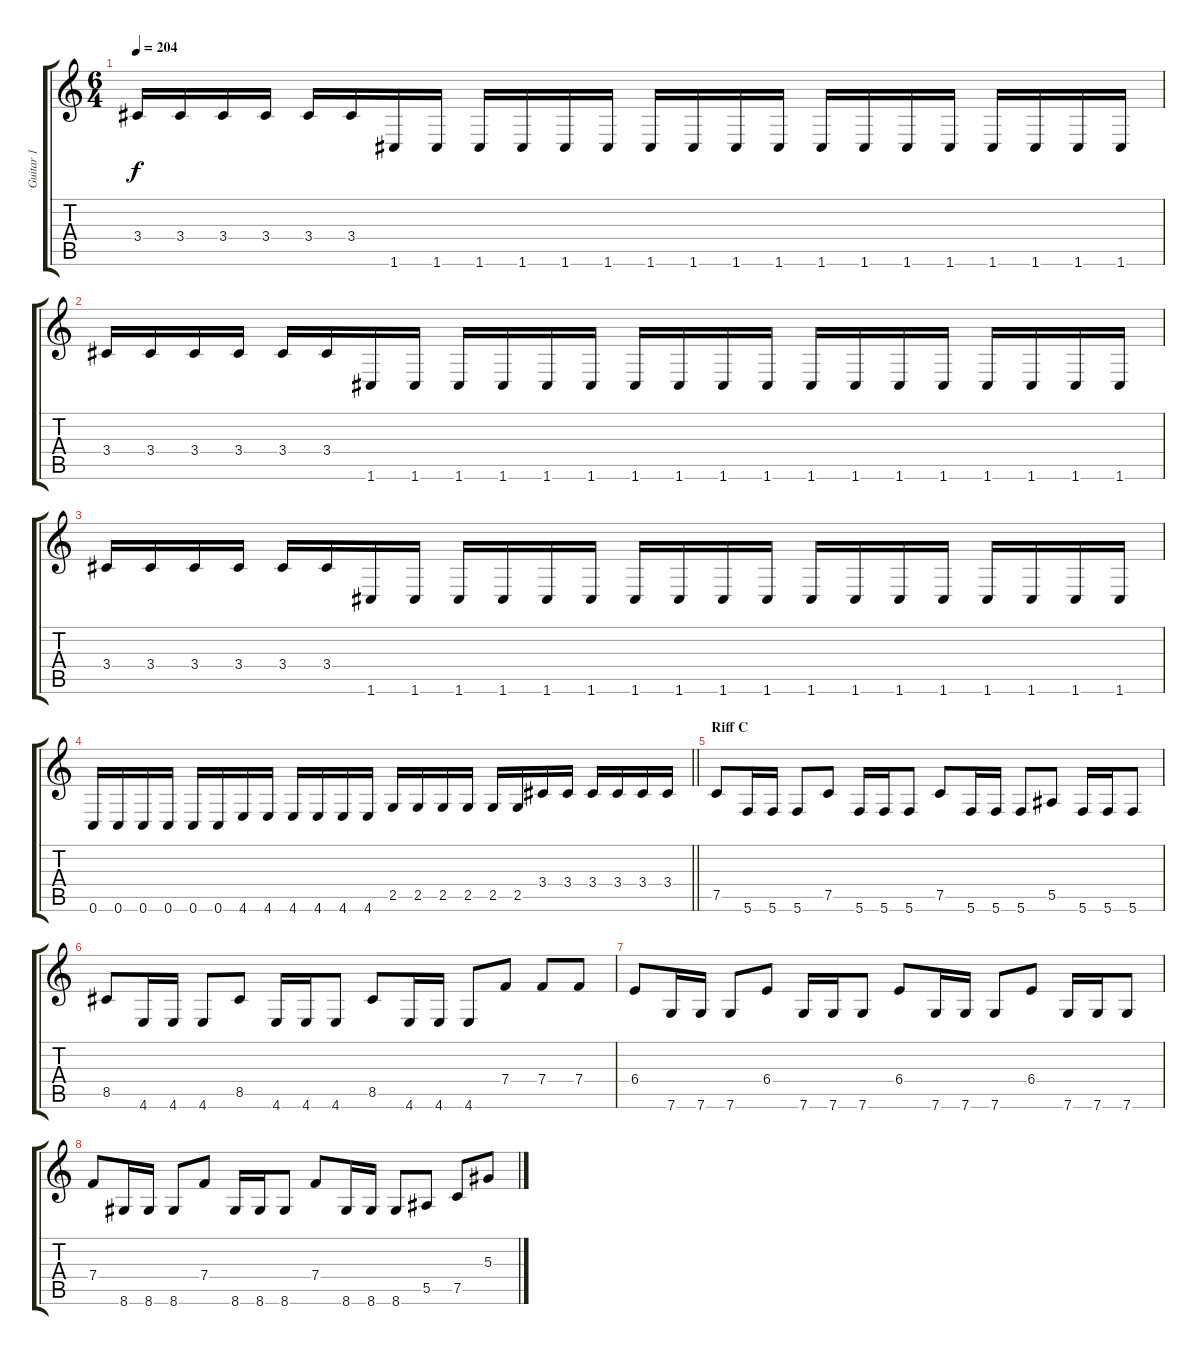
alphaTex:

\track ("Guitar 1" "Guitar 1") {instrument distortionguitar}
\staff {score tabs}
\tuning (C4 G3 Eb3 Bb2 F2 C2) {hide}
\ts (6 4)
\tempo 204
\clef g2
\ks c
3.4.16{dy f} 3.4.16 3.4.16 3.4.16 3.4.16 3.4.16 1.6.16 1.6.16 1.6.16 1.6.16 1.6.16 1.6.16 1.6.16 1.6.16 1.6.16 1.6.16 1.6.16 1.6.16 1.6.16 1.6.16 1.6.16 1.6.16 1.6.16 1.6.16 |
3.4.16 3.4.16 3.4.16 3.4.16 3.4.16 3.4.16 1.6.16 1.6.16 1.6.16 1.6.16 1.6.16 1.6.16 1.6.16 1.6.16 1.6.16 1.6.16 1.6.16 1.6.16 1.6.16 1.6.16 1.6.16 1.6.16 1.6.16 1.6.16 |
3.4.16 3.4.16 3.4.16 3.4.16 3.4.16 3.4.16 1.6.16 1.6.16 1.6.16 1.6.16 1.6.16 1.6.16 1.6.16 1.6.16 1.6.16 1.6.16 1.6.16 1.6.16 1.6.16 1.6.16 1.6.16 1.6.16 1.6.16 1.6.16 |
\barLineRight lightlight
0.6.16 0.6.16 0.6.16 0.6.16 0.6.16 0.6.16 4.6.16 4.6.16 4.6.16 4.6.16 4.6.16 4.6.16 2.5.16 2.5.16 2.5.16 2.5.16 2.5.16 2.5.16 3.4.16 3.4.16 3.4.16 3.4.16 3.4.16 3.4.16 |
\section ("" "Riff C")
7.5.8 5.6.16 5.6.16 5.6.8 7.5.8 5.6.16 5.6.16 5.6.8 7.5.8 5.6.16 5.6.16 5.6.8 5.5.8 5.6.16 5.6.16 5.6.8 |
8.5.8 4.6.16 4.6.16 4.6.8 8.5.8 4.6.16 4.6.16 4.6.8 8.5.8 4.6.16 4.6.16 4.6.8 7.4.8 7.4.8 7.4.8 |
6.4.8 7.6.16 7.6.16 7.6.8 6.4.8 7.6.16 7.6.16 7.6.8 6.4.8 7.6.16 7.6.16 7.6.8 6.4.8 7.6.16 7.6.16 7.6.8 |
7.4.8 8.6.16 8.6.16 8.6.8 7.4.8 8.6.16 8.6.16 8.6.8 7.4.8 8.6.16 8.6.16 8.6.8 5.5.8 7.5.8 5.3.8
